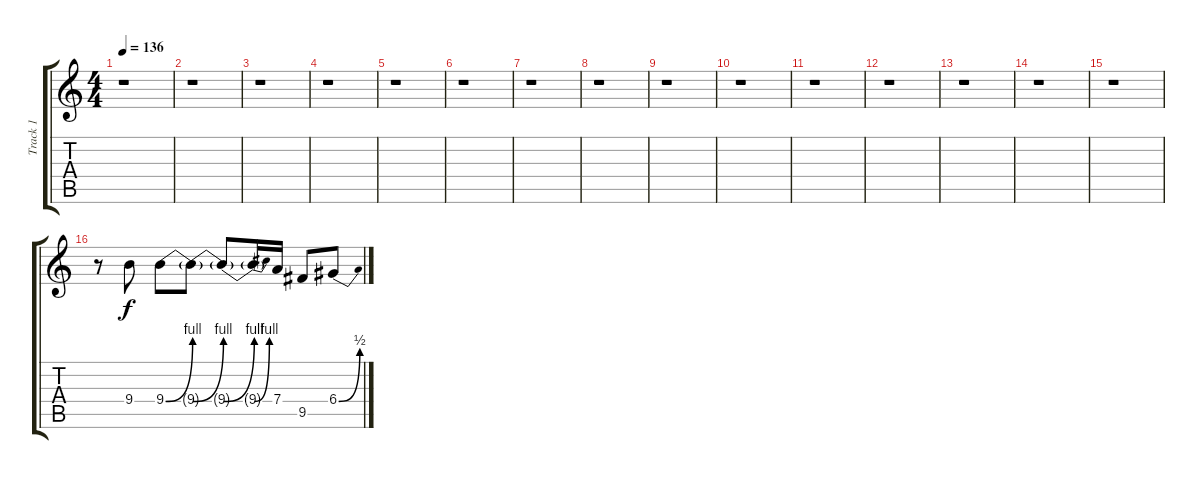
\track ("Track 1" "Track 1") {instrument overdrivenguitar}
\staff {score tabs}
\tuning (E4 B3 G3 D3 A2 E2) {hide}
\ts (4 4)
\tempo 136
\clef g2
\ks c
r.1{dy f} |
r.1 |
r.1 |
r.1 |
r.1 |
r.1 |
r.1 |
r.1 |
r.1 |
r.1 |
r.1 |
r.1 |
r.1 |
r.1 |
r.1 |
r.8 9.4.8 9.4{be (bend 0 0 60 4)}.8 9.4{be (bend 0 0 60 4) t}.8 9.4{be (bend 0 0 60 4) t}.8 9.4{be (bend 0 0 60 4) t}.16 7.4.16 9.5.8 6.4{be (bend 0 0 60 2)}.8
